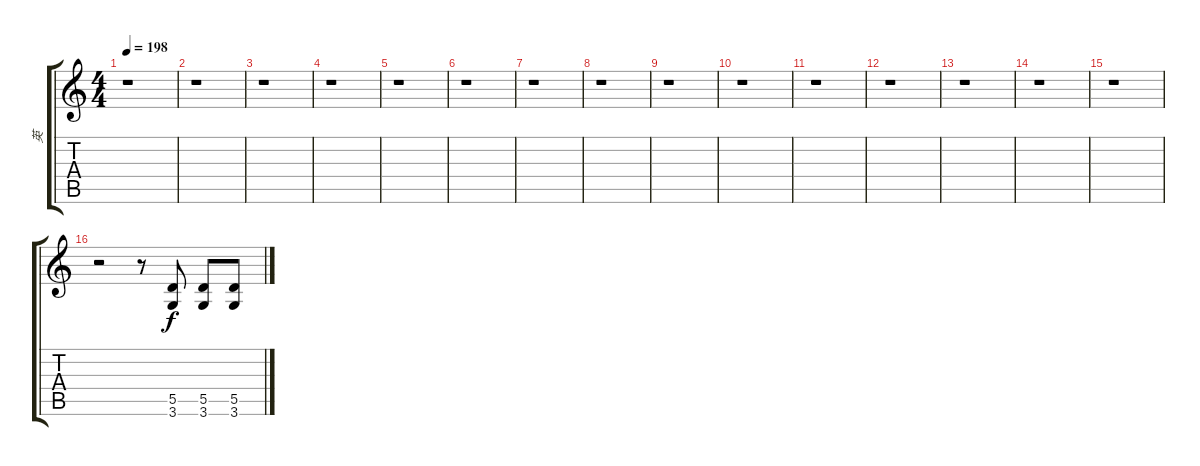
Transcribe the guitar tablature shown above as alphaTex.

\track ("英" "英") {instrument distortionguitar}
\staff {score tabs}
\tuning (E4 B3 G3 D3 A2 E2) {hide}
\ts (4 4)
\tempo 198
\clef g2
\ks c
r.1{dy f instrument distortionguitar} |
r.1 |
r.1 |
r.1 |
r.1 |
r.1 |
r.1 |
r.1 |
r.1 |
r.1 |
r.1 |
r.1 |
r.1 |
r.1 |
r.1 |
r.2 r.8 (5.5 3.6).8 (5.5 3.6).8 (5.5 3.6).8
